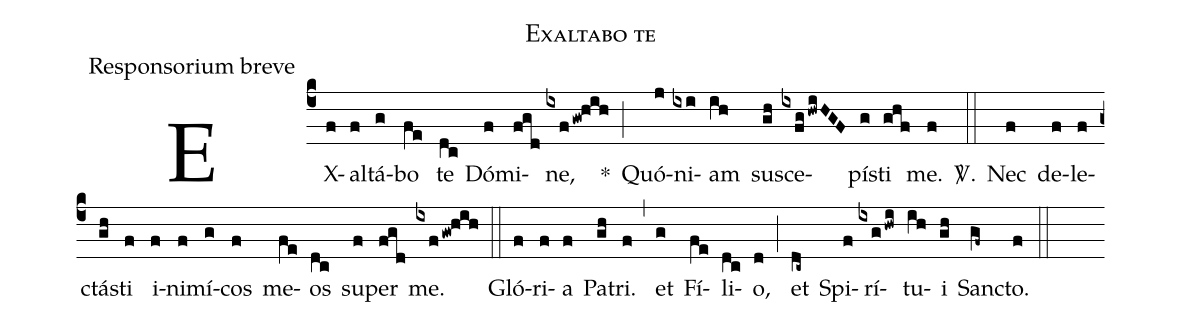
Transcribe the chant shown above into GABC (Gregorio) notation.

name:Exaltabo te;
office-part:Responsorium breve;
%%
(c4) EX(f)al(f)tá(g)bo(fe) te(dc) Dó(f)mi(fgd)ne,(ixfgw!hih) *(;) Quó(j)ni(ixi)am(ih) su(gh)sce(ixfghwiHGF)pí(g)sti(ghf) me.(f) <sp>V/</sp>.(::) Nec(f) de(f)le(f)ctá(gh)sti(f) i(f)ni(f)mí(g)cos(f) me(fe)os(dc) su(f)per(fgd) me.(ixfgw!hih) (::) Gló(f)ri(f)a(f) Pa(gh)tri.(f) (,) et(g) Fí(fe)li(dc)o,(d) (;) et(dc~) Spi(f)rí(ixghwi)tu(ih)i(gh) San(gf~)cto.(f) (::)
